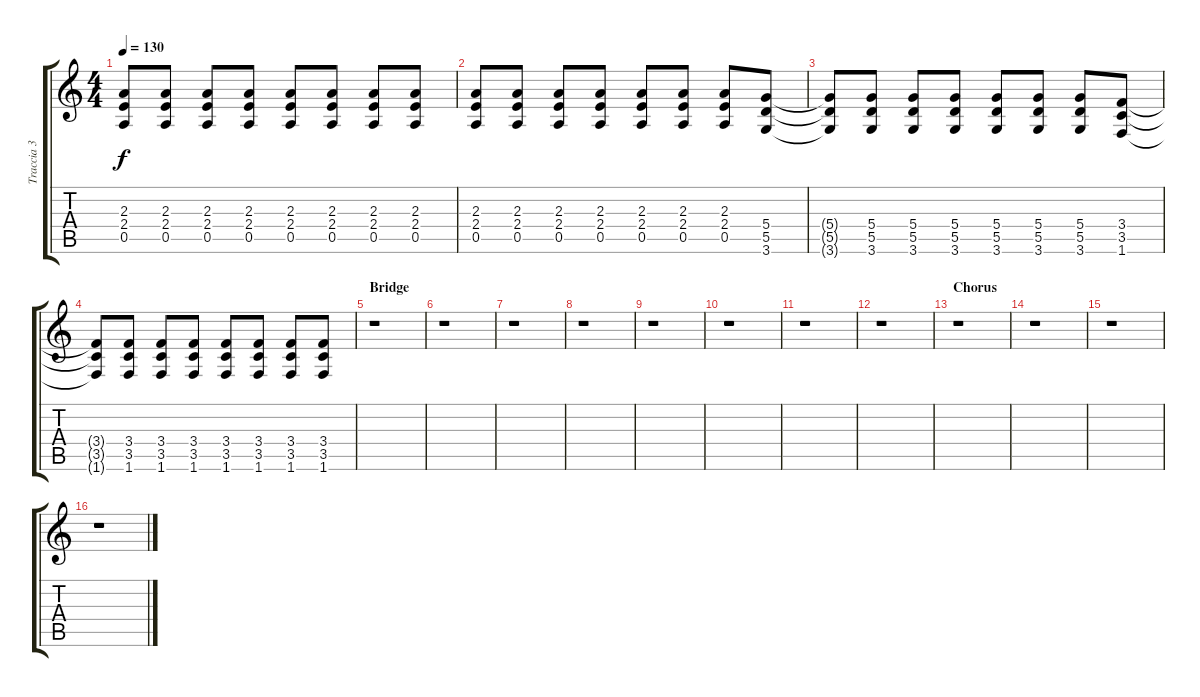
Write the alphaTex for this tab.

\track ("Traccia 3" "Traccia 3") {instrument overdrivenguitar}
\staff {score tabs}
\tuning (E4 B3 G3 D3 A2 E2) {hide}
\ts (4 4)
\tempo 130
\clef g2
\ks c
(2.3 2.4 0.5).8{dy f instrument electricguitarmuted} (2.3 2.4 0.5).8 (2.3 2.4 0.5).8 (2.3 2.4 0.5).8 (2.3 2.4 0.5).8 (2.3 2.4 0.5).8 (2.3 2.4 0.5).8 (2.3 2.4 0.5).8 |
(2.3 2.4 0.5).8 (2.3 2.4 0.5).8 (2.3 2.4 0.5).8 (2.3 2.4 0.5).8 (2.3 2.4 0.5).8 (2.3 2.4 0.5).8 (2.3 2.4 0.5).8 (5.4 5.5 3.6).8{instrument overdrivenguitar} |
(5.4{t} 5.5{t} 3.6{t}).8 (5.4 5.5 3.6).8{instrument electricguitarmuted} (5.4 5.5 3.6).8 (5.4 5.5 3.6).8 (5.4 5.5 3.6).8 (5.4 5.5 3.6).8 (5.4 5.5 3.6).8 (3.4 3.5 1.6).8{instrument overdrivenguitar} |
(3.4{t} 3.5{t} 1.6{t}).8 (3.4 3.5 1.6).8{instrument electricguitarmuted} (3.4 3.5 1.6).8 (3.4 3.5 1.6).8 (3.4 3.5 1.6).8 (3.4 3.5 1.6).8 (3.4 3.5 1.6).8 (3.4 3.5 1.6).8 |
\section ("" "Bridge")
r.1 |
r.1 |
r.1 |
r.1 |
r.1 |
r.1 |
r.1 |
r.1 |
\section ("" "Chorus")
r.1 |
r.1 |
r.1 |
r.1
